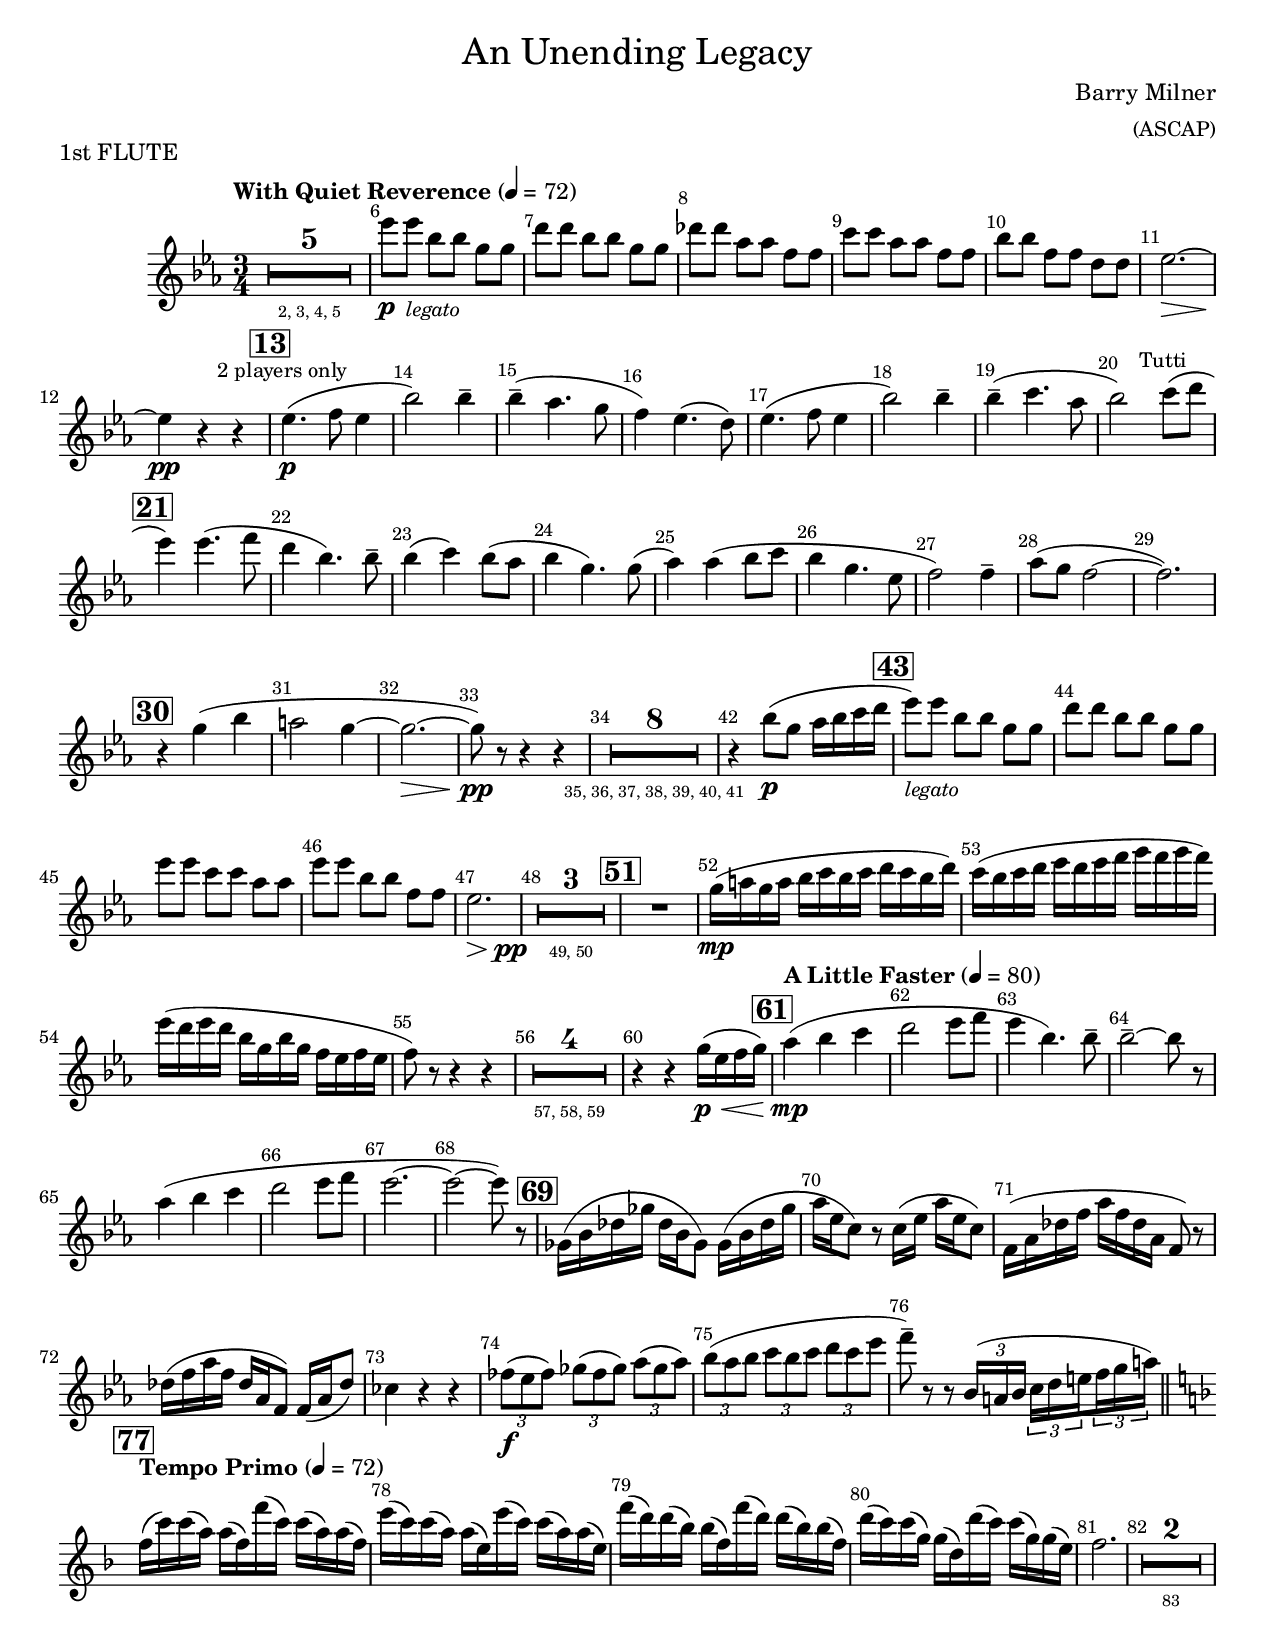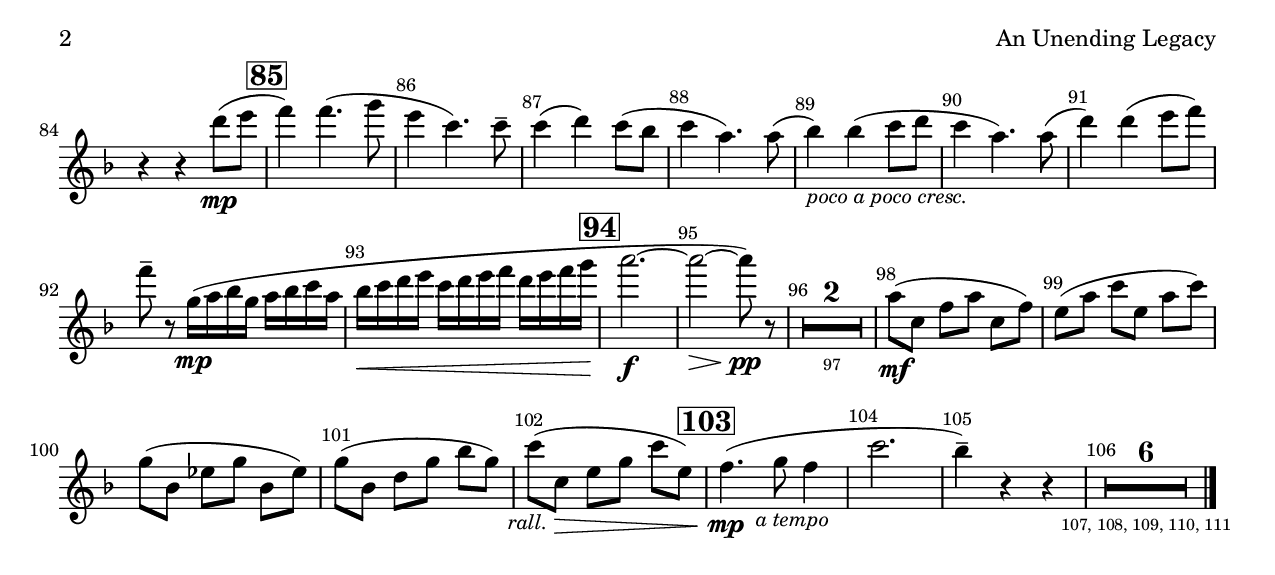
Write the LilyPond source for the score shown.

\version "2.19.82"
\language "english"

\version "2.19.82"
\language "english"

\version "2.19.82"

% stolen and modified and bodged (Tom Scott vocab) from
% https://lists.gnu.org/archive/html/lilypond-user/2016-08/msg00141.html

%% define the custom context-property `printMmrRange'
#(define (define-translator-property symbol type? description)
  (if (not (and (symbol? symbol)
    (procedure? type?)
    (string? description)))
      (ly:error "error in call of define-translator-property"))
  (if (not (equal? (object-property symbol 'translation-doc) #f))
      (ly:error (_ "symbol ~S redefined") symbol))

  (set-object-property! symbol 'translation-type? type?)
  (set-object-property! symbol 'translation-doc description)
  symbol)

#(for-each
  (lambda (x)
    (apply define-translator-property x))
    `((printMmrRange
       ,boolean?
       "Print range of a MultiMeasureRest")))

rangeTwo =
#(define-scheme-function (next-num max-num cur-list)(integer? integer? list?)
  (if (> next-num max-num)
      cur-list
      (rangeTwo
          (+ 1 next-num)
          max-num
          (append cur-list (list (number->string next-num)))
      )))

rangeI =
#(define-scheme-function (X Y)(integer? integer?)
  (rangeTwo Y X '()))

%% define how to format `start' and `stop'
%% for `MultiMeasureRestNumber' in the engraver
%% TODO find a method to set the values for `translate-scaled'
formatMMRNumber =
#(define-scheme-function (start stop)(integer? integer?)
#{
  \markup
    \center-column {
      #(number->string (- stop start))
      %% value found by try and error
      \translate-scaled #'(0 . -6.5)
      \with-dimensions #empty-interval #empty-interval
      \halign #CENTER
      \normal-text
      \fontsize #-3
      #(string-join (rangeI stop (+ 2 start)) ", ")
    }
#})

%% TODO
%% I didn't manage to _create_ a MultiMeasureRestText-grob via
%% `ly:engraver-make-grob'
%% How to do?
%% It worked with simple TextScript ...
#(define (mmr-range-engraver context)
"Print the range of a @code{MultiMeasureRest}, if the context-property
@code{printMmrRange} is set @code{#t}."
  (let ((m-m-r-print '()))
    `((acknowledgers
        (multi-measure-interface
         . ,(lambda (engraver grob source-engraver)
            (if (eq? (grob::name grob) 'MultiMeasureRestNumber)
                (set! m-m-r-print
                  (cons
                    (cons grob (ly:context-property context 'printMmrRange))
                    m-m-r-print))))))
      (finalize
        .
        ,(lambda (trans)
          (let* ((timeSignatureFraction
                   (ly:context-property context 'timeSignatureFraction))
                 (fraction
                   (/ (car timeSignatureFraction) (cdr timeSignatureFraction))))
          (for-each
            (lambda (mmr)
              (if (and (cdr mmr) (not (null? (cdr mmr))))
                  (let* ((m-m-r-start
                           (/ (ly:moment-main
                                (grob::when (ly:spanner-bound (car mmr) LEFT)))
                              fraction))
                         (m-m-r-stop
                           (/ (ly:moment-main
                                (grob::when (ly:spanner-bound (car mmr) RIGHT)))
                              fraction)))
                    (ly:grob-set-property! (car mmr) 'text
                      (formatMMRNumber m-m-r-start m-m-r-stop)))))
            m-m-r-print)
          (set! m-m-r-print '())))))))

%%%%%%%%%%%%%%%%%%%%%%%%%%%%%%%%%%
%% EXAMPLES
%%%%%%%%%%%%%%%%%%%%%%%%%%%%%%%%%%

%{

\layout {
  \override Score.BarNumber.break-visibility = ##(#t #t #t)
}

\score {
  {
    \time 3/4
    c'2.
    \compressFullBarRests
    R2.*14
    c'2.
    \once \unset printMmrRange
    R2.*15
    c'2.
    R2.*15
    c'2.
  }
  \layout {
    \context {
      \Voice
      \consists #mmr-range-engraver
      printMmrRange = ##t
    }
  }
}

\score {
  {
    \time 3/4
    c'2.
    \compressFullBarRests
    R2.*14
    c'2.
    \once \set printMmrRange = ##t
    R2.*15
    c'2.
    R2.*15
    c'2.
  }
  \layout {
    \context {
      \Voice
      \consists #mmr-range-engraver
      printMmrRange = ##f
    }
  }
}

\score {
  {
    \time 3/4
    c'2.
    \compressFullBarRests
    R1*3/4*14
    c'2.
  }
  \layout {
    \context {
      \Voice
      \consists #mmr-range-engraver
      printMmrRange = ##t
    }
  }
}

\score {
  {
    c'1
    \compressFullBarRests
    R1*14
    c'1
  }
  \layout {
    \context {
      \Voice
      \consists #mmr-range-engraver
      printMmrRange = ##t
    }
  }
}

\score {
  {
    \time 5/8
    c'2 c'8
    \compressFullBarRests
    R1*5/8*14
    c'2 c'8
    R1*5/8*13
    c'2 c'8
  }
  \layout {
    \context {
      \Voice
      \consists #mmr-range-engraver
      printMmrRange = ##t
    }
  }
}

%} %% END EXAMPLES


\header {
  title = \markup { \normal-text "An Unending Legacy" }
  composer = \markup \right-column {
    "Barry Milner"
    \smaller "(ASCAP)"
  }
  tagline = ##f
}

\paper {
  #(set-paper-size "ansi a")
  oddHeaderMarkup = \markup \fill-line {
    \on-the-fly #print-page-number-check-first
    \fromproperty #'header:title
    \on-the-fly #print-page-number-check-first
    \fromproperty #'header:part
    \on-the-fly #print-page-number-check-first
    \fromproperty #'page:page-number-string
  }
  evenHeaderMarkup = \markup \fill-line {
    \on-the-fly #print-page-number-check-first
    \fromproperty #'page:page-number-string
    \on-the-fly #print-page-number-check-first
    \fromproperty #'header:part
    \fromproperty #'header:title
  }
}

\layout {
  \context {
    \Voice
    \consists #mmr-range-engraver
    printMmrRange = ##t
  }
}

rehearsalMark = {
  \once \override Score.BarNumber.break-visibility = ##(#f #f #f)
  \mark \default
}

scoreOutline = {
  \compressFullBarRests
  \override MultiMeasureRest.expand-limit = #1
  \set Score.markFormatter = #format-mark-box-barnumbers
  \override Score.BarNumber.break-visibility = #end-of-line-invisible
  \context Score \applyContext #(set-bar-number-visibility 1)
  \numericTimeSignature

  \overrideTimeSignatureSettings 3/4 1/4 #'(1 1 1) #'()

  \time 3/4
  \key ef \major
  \tempo "With Quiet Reverence" 4 = 72
  s2.*12

  %%% m. 13 %%%
  \rehearsalMark
  | s2.*8

  %%% m. 21 %%%
  \rehearsalMark
  | s2.*9

  %%% m. 30 %%%
  \rehearsalMark
  | s2.*13

  %%% m. 43 %%%
  \rehearsalMark
  | s2.*8

  %%% m. 51 %%%
  \rehearsalMark
  | s2.*10

  %%% m. 61 %%%
  \rehearsalMark
  \tempo "A Little Faster" 4 = 80
  | s2.*8

  %%% m. 69 %%%
  \rehearsalMark
  | s2.*8

  %%% m. 77 %%%
  \rehearsalMark
  \bar "||"
  \key f \major
  \tempo "Tempo Primo" 4 = 72
  | s2.*8

  %%% m. 85 %%%
  \rehearsalMark
  | s2.*9

  %%% m. 94 %%%
  \rehearsalMark
  | s2.*8

  % m. 102
  | s2.*1_\markup \center-align { \smaller \normal-text \italic "rall." }

  %%% m. 103 %%%
  \rehearsalMark
  s4
  s4_\markup \left-align { \smaller \normal-text \italic "a tempo" }
  s4
  | s2.*8

  \bar "|."
}


\version "2.18.2"
\language "english"

subdivideBeamSixteenths = {
  \set subdivideBeams = ##t
  \set baseMoment = #(ly:make-moment 1/16)
  \set beatStructure = #'(4 4 4 4)
}

subdivideBeamEighths = {
  \set subdivideBeams = ##t
  \set baseMoment = #(ly:make-moment 1/8)
  \set beatStructure = #'(2 2)
}

unsetBeamSubdivision = {
  \unset subdivideBeams
  \unset baseMoment
  \unset beatStructure
}


\header {
  piece = "1st FLUTE"
}

partFluteOne = \relative c''' {
  % m. 1, 2, 3, 4, 5
  R2.*5
  |
  % m. 6
  ef8\p ef8_\markup { \smaller \italic "legato" }
  bf8 bf8
  g8 g8
  |
  % m. 7
  d'8 d8
  bf8 bf8
  g8 g8
  |
  % m. 8
  df'8 df8
  af8 af8
  f8 f8
  |
  % m. 9
  c'8 c8
  af8 af8
  f8 f8
  |
  % m. 10
  bf8 bf8
  f8 f8
  d8 d8
  |
  % m. 11
  ef2.~\>


  |
  % m. 12
  ef4\pp
  r4
  r4
  |
  % m. 13
  ef4.(\p^\markup \center-align { \smaller "2 players only" }
    f8
  ef4
  |
  % m. 14
  bf'2)

  bf4--
  |
  % m. 15
  bf4--(
  af4.
    g8
  |
  % m. 16
  f4)
  ef4.(
    d8)
  |
  % m. 17
  ef4.(
    f8
  ef4
  |
  % m. 18
  bf'2)

  bf4--
  |
  % m. 19
  bf4--(
  c4.
    af8
  |
  % m. 20
  bf2)

  c8(^\markup \center-align { \smaller "Tutti" } d8
  |
  % m. 21
  ef4)
  ef4.(
    f8
  |
  % m. 22
  d4
  bf4.)
    bf8--
  |
  % m. 23
  bf4(
  c4)
  bf8( af8
  |
  % m. 24
  bf4
  g4.)
    g8(
  |
  % m. 25
  af4)
  af4(
  bf8 c8
  |
  % m. 26
  bf4
  g4.
    ef8
  |
  % m. 27
  f2)

  f4--
  |
  % m. 28
  af8( g8
  f2~

  |
  % m. 29
  f2.)


  |
  % m. 30
  r4
  g4(
  bf4
  |
  % m. 31
  a2

  g4~
  |
  % m. 32
  g2.~\>


  |
  % m. 33
  g8)\pp r8
  r4
  r4
  |
  % m. 34, 35, 36, 37, 38, 39, 40, 41
  R2.*8
  |
  % m. 42
  r4
  bf8(\p g8
  af16 bf16 c16 d16
  |
  % m. 43
  ef8)_\markup { \smaller \italic "legato" } ef8
  bf8 bf8
  g8 g8
  |
  % m. 44
  d'8 d8
  bf8 bf8
  g8 g8
  |
  % m. 45
  ef'8 ef8
  c8 c8
  af8 af8
  |
  % m. 46
  ef'8 ef8
  bf8 bf8
  f8 f8
  |
  % m. 47
  << ef2.\> { s2

  s8 s8\pp } >>
  |
  % m. 48, 49, 50, 51
  R2.*4
  |
  % m. 52
  g16(\mp a16 g16 a16
  bf16 c16 bf16 c16
  d16 c16 bf16 d16)
  |
  % m. 53
  c16( bf16 c16 d16
  ef16 d16 ef16 f16
  g16 f16 g16 f16)
  |
  % m. 54
  ef16( d16 ef16 d16
  bf16 g16 bf16 g16
  f16 ef16 f16 ef16
  |
  % m. 55
  f8) r8
  r4
  r4
  |
  % m. 56, 57, 58, 59
  R2.*4
  |
  % m. 60
  r4
  r4
  g16(\p\< ef16 f16 g16)
  |
  % m. 61
  af4(\mp
  bf4
  c4
  |
  % m. 62
  d2

  ef8 f8
  |
  % m. 63
  ef4
  bf4.)
    bf8--
  |
  % m. 64
  bf2--~

  bf8 r8
  |
  % m. 65
  af4(
  bf4
  c4
  |
  % m. 66
  d2

  ef8 f8
  |
  % m. 67
  ef2.~


  |
  % m. 68
  ef2~

  ef8) r8
  |
  % m. 69
  gf,,16( bf16 df16 gf16
  df16 bf16 gf8)
  gf16( bf16 df16 gf16
  |
  % m. 70
  af16 ef16 c8)
  r8 c16( ef16
  af16 ef16 c8)
  |
  % m. 71
  f,16( af16 df16 f16
  af16 f16 df16 af16
  f8) r8
  |
  % m. 72
  df'16( f16 af16 f16
  df16 af16 f8)
  f16( af16 df8)
  |
  % m. 73
  cf4
  r4
  r4
  |
  % m. 74
  \tuplet 3/2 { ff8(\f ef8 ff8) }
  \tuplet 3/2 { gf8( ff8 gf8) }
  \tuplet 3/2 { af8( gf8 af8) }
  |
  % m. 75
  \tuplet 3/2 { bf8( af8 bf8 }
  \tuplet 3/2 { c8 bf8 c8 }
  \tuplet 3/2 { d8 c8 ef8 }
  |
  % m. 76
  f8--) r8
  r8 \tuplet 3/2 { bf,,16( a16 bf16 }
  \subdivideBeamEighths \tuplet 3/2 { c16 d16 e16 } \tuplet 3/2 { f16 g16 a16) } \unsetBeamSubdivision
  |
  % m. 77
  f16( c'16) c16( a16)
  a16( f16) f'16( c16)
  c16( a16) a16( f16)
  |
  % m. 78
  e'16( c16) c16( a16)
  a16( e16) e'16( c16)
  c16( a16) a16( e16)
  |
  % m. 79
  f'16( d16) d16( bf16)
  bf16( f16) f'16( d16)
  d16( bf16) bf16( f16)
  |
  % m. 80
  d'16( c16) c16( g16)
  g16( d16) d'16( c16)
  c16( g16) g16( e16)
  |
  % m. 81
  f2.


  |
  % m. 82, 83
  R2.*2\pageBreak
  |
  % m. 84
  r4
  r4
  d'8(\mp e8
  |
  % m. 85
  f4)
  f4.(
    g8
  |
  % m. 86
  e4
  c4.)
    c8--
  |
  % m. 87
  c4(
  d4)
  c8( bf8
  |
  % m. 88
  c4
  a4.)
    a8(
  |
  % m. 89
  bf4)_\markup { \smaller \italic "poco a poco cresc." }
  bf4(
  c8 d8
  |
  % m. 90
  c4
  a4.)
    a8(
  |
  % m. 91
  d4)
  d4(
  e8 f8)
  |
  % m. 92
  f8-- r8
  g,16(\mp a16 bf16 g16
  a16 bf16 c16 a16
  |
  % m. 93
  bf16\< c16 d16 e16
  c16 d16 e16 f16
  d16 e16 f16 g16
  |
  % m. 94
  a2.~\f


  |
  % m. 95
  a2~\>

  a8)\pp r8
  |
  % m. 96, 97
  R2.*2
  |
  % m. 98
  a,8(\mf c,8
  f8 a8
  c,8 f8)
  |
  % m. 99
  e8( a8
  c8 e,8
  a8 c8)
  |
  % m. 100
  g8( bf,8
  ef8 g8
  bf,8 ef8)
  |
  % m. 101
  g8( bf,8
  d8 g8
  bf8 g8)
  |
  % m. 102
  c8( c,8\>
  e8 g8
  c8 e,8)
  |
  % m. 103
  f4.\mp(
    g8
  f4
  |
  % m. 104
  c'2.


  |
  % m. 105
  bf4--)
  r4
  r4
  |
  % m. 106, 107, 108, 109, 110, 111
  R2.*6
}

\new Voice {
  << \scoreOutline \partFluteOne >>
}
